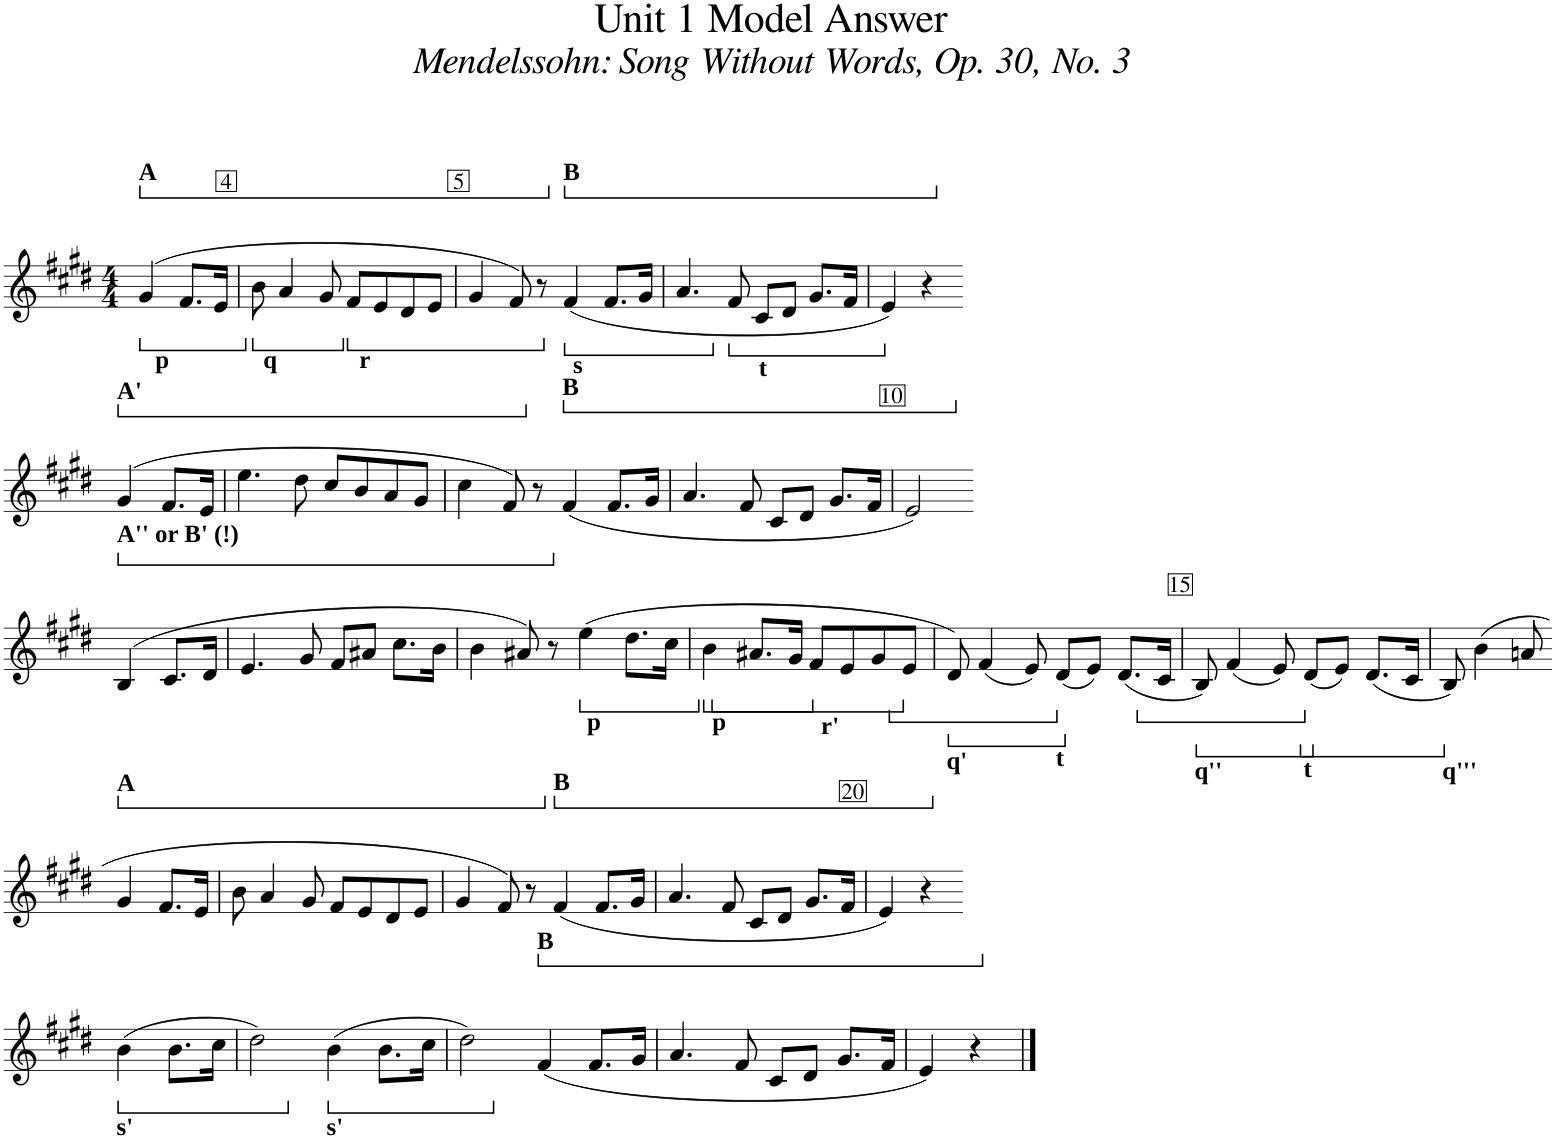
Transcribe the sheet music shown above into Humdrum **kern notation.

**kern
*part1
*staff1
*I"P1
*clefG2
*k[f#c#g#d#]
*E:
*M4/4
*ped
=1
!LO:TX:a:B:t=A
!LO:TX:b:B:t=p
(4g#/
*ped
8.f#/L
16e/Jk
!!LO:REH:place=s1:a:cj:fs=11:t=4
=2
*Xped
*Xped
*ped
!LO:TX:b:B:t=q
8b\
4a/
8g#/
*ped
!LO:TX:b:B:t=r
8f#/L
8e/
8d#/
8e/J
!!LO:REH:place=s1:a:cj:fs=11:t=5:qo=1
=3
*Xped
*Xped
4g#/
8f#/)
8r
*ped
!LO:TX:a:B:t=B
!LO:TX:b:B:t=s
(4f#/
*ped
8.f#/L
16g#/Jk
=4
*Xped
*Xped
4.a/
*ped
8f#/
!LO:TX:b:B:t=t
8c#/L
8d#/J
8.g#/L
16f#/Jk
=5
*Xped
4e/)
4r
!!LO:LB:g=z
=6-
*ped
!LO:TX:a:B:t=A'
(4g#/
8.f#/L
16e/Jk
=7
*Xped
4.ee\
8dd#\
8cc#/L
8b/
8a/
8g#/J
=8
4cc#\
8f#/)
8r
*ped
!LO:TX:a:B:t=B
(4f#/
8.f#/L
16g#/Jk
!!LO:REH:place=s1:a:cj:fs=11:t=10:qo=3.75
=9
*Xped
4.a/
8f#/
8c#/L
8d#/J
8.g#/L
16f#/Jk
=10
2e/)
!!LO:LB:g=z
=11-
*ped
!LO:TX:a:B:t=A'' or B' (!)
(4B/
8.c#/L
16d#/Jk
=12
*Xped
4.e/
8g#/
8f#/L
8a#X/J
8.cc#\L
16b\Jk
=13
4b\
8a#X/)
8r
*ped
!LO:TX:b:B:t=p
(4ee\
8.dd#\L
16cc#\Jk
=14
*Xped
*ped
!LO:TX:b:B:t=p
4b\
8.a#X/L
16g#/Jk
!LO:TX:b:B:t=r'
8f#/L
8e/
8g#/
*ped
8e/J
!!LO:REH:place=s1:a:cj:fs=11:t=15:qo=3.75
=15
*Xped
*Xped
*ped
!LO:TX:b:B:t=q'
8d#/)
(4f#/
8e/)
*ped
!LO:TX:b:B:t=t
(8d#/L
8e/J)
(8.d#/L
16c#/Jk
=16
*Xped
*Xped
*ped
!LO:TX:b:B:t=q''
8B/)
(4f#/
8e/)
*ped
!LO:TX:b:B:t=t
(8d#/L
8e/J)
(8.d#/L
16c#/Jk
=17
*Xped
*Xped
*ped
!LO:TX:b:B:t=q'''
8B/)
(4b\
8an/
!!LO:LB:g=z
=18-
*Xped
*ped
!LO:TX:a:B:t=A
4g#/
8.f#/L
16e/Jk
=19
*Xped
8b\
4a/
8g#/
8f#/L
8e/
8d#/
8e/J
=20
4g#/
8f#/)
8r
*ped
!LO:TX:a:B:t=B
(4f#/
8.f#/L
16g#/Jk
=21
*Xped
4.a/
8f#/
8c#/L
8d#/J
8.g#/L
16f#/Jk
!!LO:REH:place=s1:a:cj:fs=11:t=20
=22
4e/)
4r
!!LO:LB:g=z
=23-
*ped
!LO:TX:b:B:t=s'
(4b\
8.b\L
16cc#\Jk
=24
*Xped
2dd#\)
*ped
!LO:TX:b:B:t=s'
(4b\
8.b\L
16cc#\Jk
=25
*Xped
2dd#\)
*ped
!LO:TX:a:B:t=B
(4f#/
8.f#/L
16g#/Jk
=26
*Xped
4.a/
8f#/
8c#/L
8d#/J
8.g#/L
16f#/Jk
=27
*M2/4
4e/)
4r
==
*-
